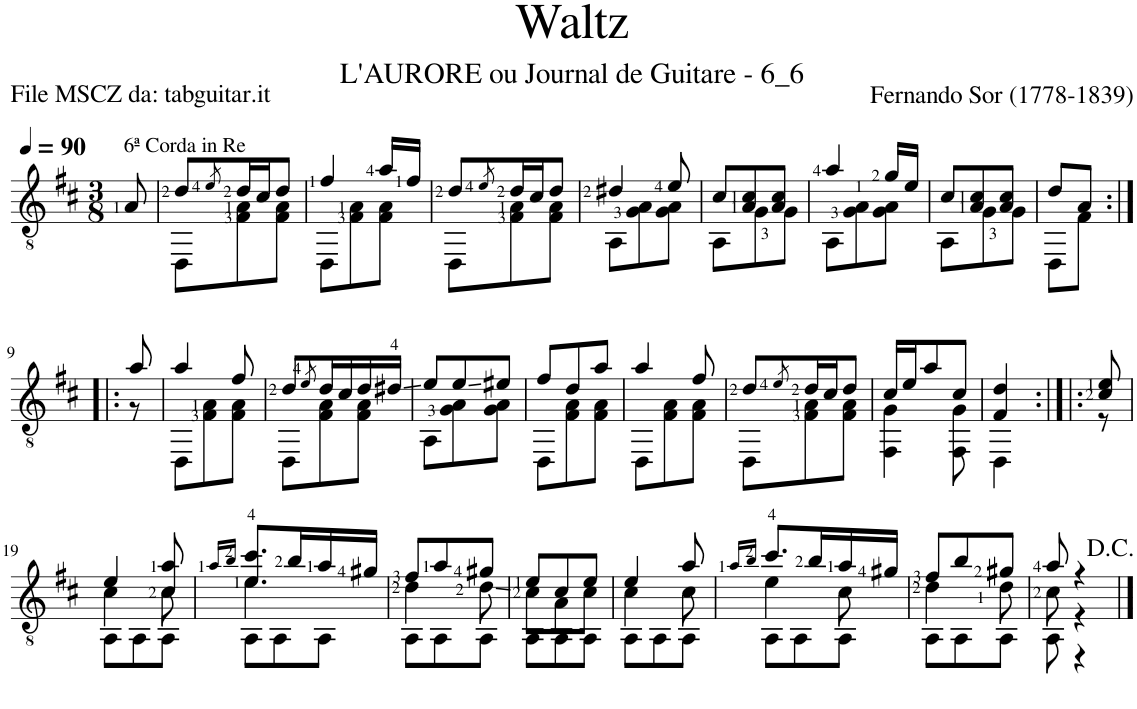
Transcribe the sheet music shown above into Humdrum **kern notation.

**kern
*part1
*staff1
*I"Guitar
*I'Guit.
*clefGv2
*k[f#c#]
*M3/8
*MM90
=
!LO:TX:a:t=6ª Corda in Re
8A/
=1
*^
8d/L	8DD\L
8qe/	.
16d/L	8F#\ 8A\
16c#/J	.
8d/J	8F#\ 8A\J
=2	=2
4f#/	8DD\L
.	8F#\ 8A\
16a/LL	8F#\ 8A\J
16f#/JJ	.
=3	=3
8d/L	8DD\L
8qe/	.
16d/L	8F#\ 8A\
16c#/J	.
8d/J	8F#\ 8A\J
=4	=4
4d#X/	8AA\L
.	8G\ 8A\
8e/	8G\ 8A\J
=5	=5
8c#/L	8AA\L
8A/ 8c#/	8G\
8A/ 8c#/J	8G\J
=6	=6
4a/	8AA\L
.	8G\ 8A\
16g/LL	8G\ 8A\J
16e/JJ	.
=7	=7
8c#/L	8AA\L
8A/ 8c#/	8G\
8A/ 8c#/J	8G\J
=8	=8
8d/L	8DD\L
8A/J	8F#\J
!!LO:LB:g=z	!!
=9:|!|:	=9:|!|:
8a/	8r
=10	=10
4a/	8DD\L
.	8F#\ 8A\
8f#/	8F#\ 8A\J
=11	=11
8d/L	8DD\L
8qe/	.
16d/L	8F#\ 8A\
16c#/	.
16d/	8F#\ 8A\J
16d#X/JJ	.
=12	=12
8e/L	8AA\L
8e/	8G\ 8A\
8e#X/J	8G\ 8A\J
=13	=13
8f#/L	8DD\L
8d/	8F#\ 8A\
8a/J	8F#\ 8A\J
=14	=14
4a/	8DD\L
.	8F#\ 8A\
8f#/	8F#\ 8A\J
=15	=15
8d/L	8DD\L
8qe/	.
16d/L	8F#\ 8A\
16c#/J	.
8d/J	8F#\ 8A\J
=16	=16
16c#/LL	4FF#\ 4G\
16e/J	.
8a/	.
8c#/J	8FF#\ 8G\
=17	=17
4F#/ 4d/	4DD\
=18:|!|:	=18:|!|:
8c#/ 8e/	8r
!!LO:LB:g=z	!!
=19	=19
*	*^
4e/	4c#\	8AA\L
.	.	8AA\
8c#/ 8a/	8c#\	8AA\J
=20	=20	=20
16qa/LL	.	.
16qb/JJ	.	.
8.e/ 8.cc#/L	4.e\	8AA\L
.	.	8AA\
16b/L	.	.
16a/	.	8AA\J
16g#X/JJ	.	.
=21	=21	=21
8f#/L	4d\	8AA\L
8a/	.	8AA\
8g#X/J	8d\	8AA\J
=22	=22	=22
8e/L	8c#\L	8AA\L
8c#/	8A\	8AA\
8e/J	8c#\J	8AA\J
=23	=23	=23
4e/	4c#\	8AA\L
.	.	8AA\
8a/	8c#\	8AA\J
=24	=24	=24
16qa/LL	.	.
16qb/JJ	.	.
8.cc#/L	4e\	8AA\L
.	.	8AA\
16b/L	.	.
16a/	8c#\	8AA\J
16g#X/JJ	.	.
=25	=25	=25
8f#/L	4d\	8AA\L
8b/	.	8AA\
8g#X/J	8d\	8AA\J
=26	=26	=26
8a/	8c#\	8AA\
4r	4r	4r
*v	*v	*v
==
*-
